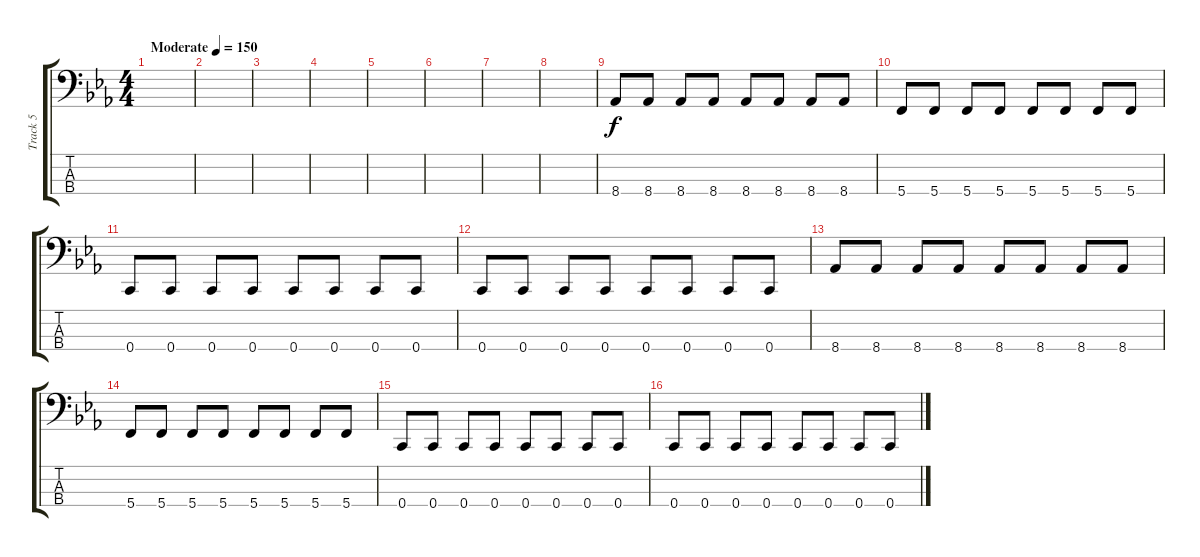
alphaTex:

\track ("Track 5" "Track 5") {instrument electricbasspick}
\staff {score tabs}
\tuning (F2 C2 G1 C1) {hide}
\ts (4 4)
\tempo (150 "Moderate")
\clef f4
\ks cminor
|
|
|
|
|
|
|
|
8.4.8 8.4.8 8.4.8 8.4.8 8.4.8 8.4.8 8.4.8 8.4.8 |
5.4.8 5.4.8 5.4.8 5.4.8 5.4.8 5.4.8 5.4.8 5.4.8 |
0.4.8 0.4.8 0.4.8 0.4.8 0.4.8 0.4.8 0.4.8 0.4.8 |
0.4.8 0.4.8 0.4.8 0.4.8 0.4.8 0.4.8 0.4.8 0.4.8 |
8.4.8 8.4.8 8.4.8 8.4.8 8.4.8 8.4.8 8.4.8 8.4.8 |
5.4.8 5.4.8 5.4.8 5.4.8 5.4.8 5.4.8 5.4.8 5.4.8 |
0.4.8 0.4.8 0.4.8 0.4.8 0.4.8 0.4.8 0.4.8 0.4.8 |
0.4.8 0.4.8 0.4.8 0.4.8 0.4.8 0.4.8 0.4.8 0.4.8
